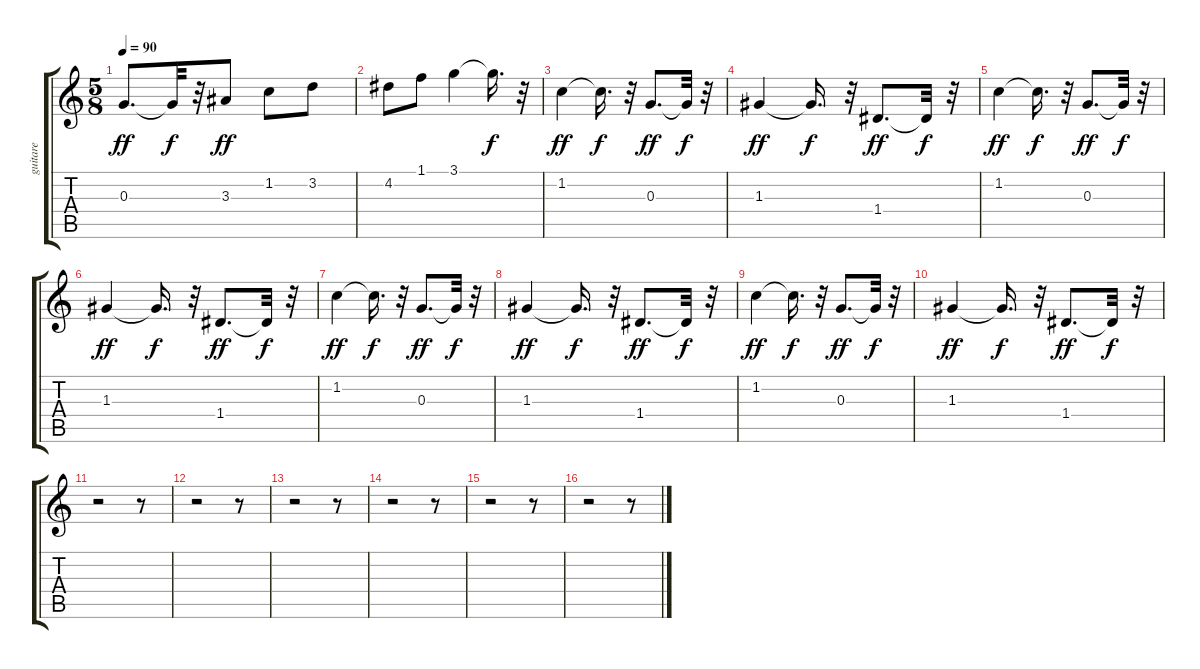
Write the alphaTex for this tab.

\track ("guitare" "guitare") {instrument acousticguitarnylon}
\staff {score tabs}
\tuning (E4 B3 G3 D3 A2 E2) {hide}
\ts (5 8)
\tempo 90
\clef g2
\ks c
0.3.8{d dy ff} 0.3{t}.32{dy f} r.32 3.3.8{dy ff} 1.2.8 3.2.8 |
4.2.8 1.1.8 3.1.4 3.1{t}.16{d dy f} r.32 |
1.2.4{dy ff} 1.2{t}.16{d dy f} r.32 0.3.8{d dy ff} 0.3{t}.32{dy f} r.32 |
1.3.4{dy ff} 1.3{t}.16{d dy f} r.32 1.4.8{d dy ff} 1.4{t}.32{dy f} r.32 |
1.2.4{dy ff} 1.2{t}.16{d dy f} r.32 0.3.8{d dy ff} 0.3{t}.32{dy f} r.32 |
1.3.4{dy ff} 1.3{t}.16{d dy f} r.32 1.4.8{d dy ff} 1.4{t}.32{dy f} r.32 |
1.2.4{dy ff} 1.2{t}.16{d dy f} r.32 0.3.8{d dy ff} 0.3{t}.32{dy f} r.32 |
1.3.4{dy ff} 1.3{t}.16{d dy f} r.32 1.4.8{d dy ff} 1.4{t}.32{dy f} r.32 |
1.2.4{dy ff} 1.2{t}.16{d dy f} r.32 0.3.8{d dy ff} 0.3{t}.32{dy f} r.32 |
1.3.4{dy ff} 1.3{t}.16{d dy f} r.32 1.4.8{d dy ff} 1.4{t}.32{dy f} r.32 |
r.2 r.8 |
r.2 r.8 |
r.2 r.8 |
r.2 r.8 |
r.2 r.8 |
r.2 r.8
